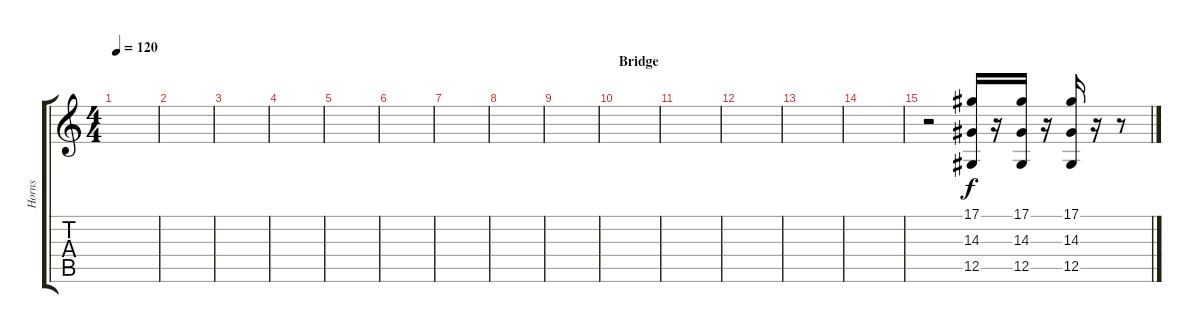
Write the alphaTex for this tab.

\track ("Horns" "Horns") {instrument brasssection}
\staff {score tabs}
\tuning (Eb4 Bb3 Gb3 Db3 Ab2 Eb2) {hide}
\ts (4 4)
\tempo 120
\clef g2
\ks c
|
|
|
|
|
|
|
|
|
\section ("" "Bridge")
|
|
|
|
|
r.2 (17.1 14.3 12.5).16{volume 13} r.16 (17.1 14.3 12.5).16 r.16 (17.1 14.3 12.5).16 r.16 r.8
